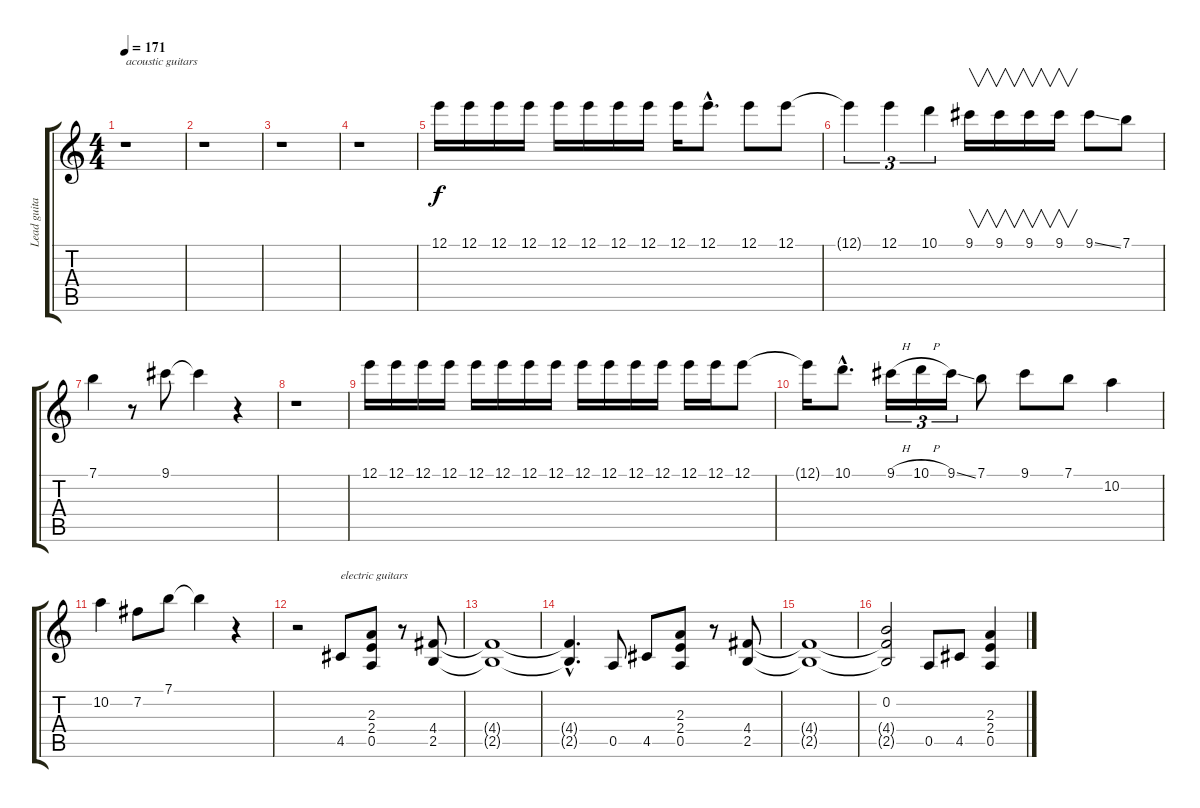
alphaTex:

\track ("Lead guitar" "Lead guita") {instrument distortionguitar}
\staff {score tabs}
\tuning (E4 B3 G3 D3 A2 E2) {hide}
\ts (4 4)
\tempo 171
\clef g2
\ks c
r.1{txt "acoustic guitars" dy f} |
r.1 |
r.1 |
r.1 |
12.1.16{instrument acousticguitarsteel} 12.1.16 12.1.16 12.1.16 12.1.16 12.1.16 12.1.16 12.1.16 12.1.16 12.1{hac}.8{d} 12.1.8 12.1.8 |
12.1{t}.4{tu (3 2)} 12.1.4{tu (3 2)} 10.1.4{tu (3 2)} 9.1.16{v} 9.1.16{v} 9.1.16{v} 9.1.16{v} 9.1{ss}.8 7.1.8 |
7.1.4 r.8 9.1.8 9.1{t}.4 r.4 |
r.1 |
12.1.16 12.1.16 12.1.16 12.1.16 12.1.16 12.1.16 12.1.16 12.1.16 12.1.16 12.1.16 12.1.16 12.1.16 12.1.16 12.1.16 12.1.8 |
12.1{t}.16 10.1{hac}.8{d} 9.1{h}.16{tu (3 2)} 10.1{h}.16{tu (3 2)} 9.1{ss}.16{tu (3 2)} 7.1.8 9.1.8 7.1.8 10.2.4 |
10.2.4 7.2.8 7.1.8 7.1{t}.4 r.4 |
r.2 4.5.8{txt "electric guitars"} (2.3 2.4 0.5).8 r.8 (4.4 2.5).8 |
(4.4{t} 2.5{t}).1 |
(4.4{hac t} 2.5{hac t}).4{d} 0.5.8 4.5.8 (2.3 2.4 0.5).8 r.8 (4.4 2.5).8 |
(4.4{t} 2.5{t}).1 |
(0.2 4.4{t} 2.5{t}).2 0.5.8 4.5.8 (2.3 2.4 0.5).4
